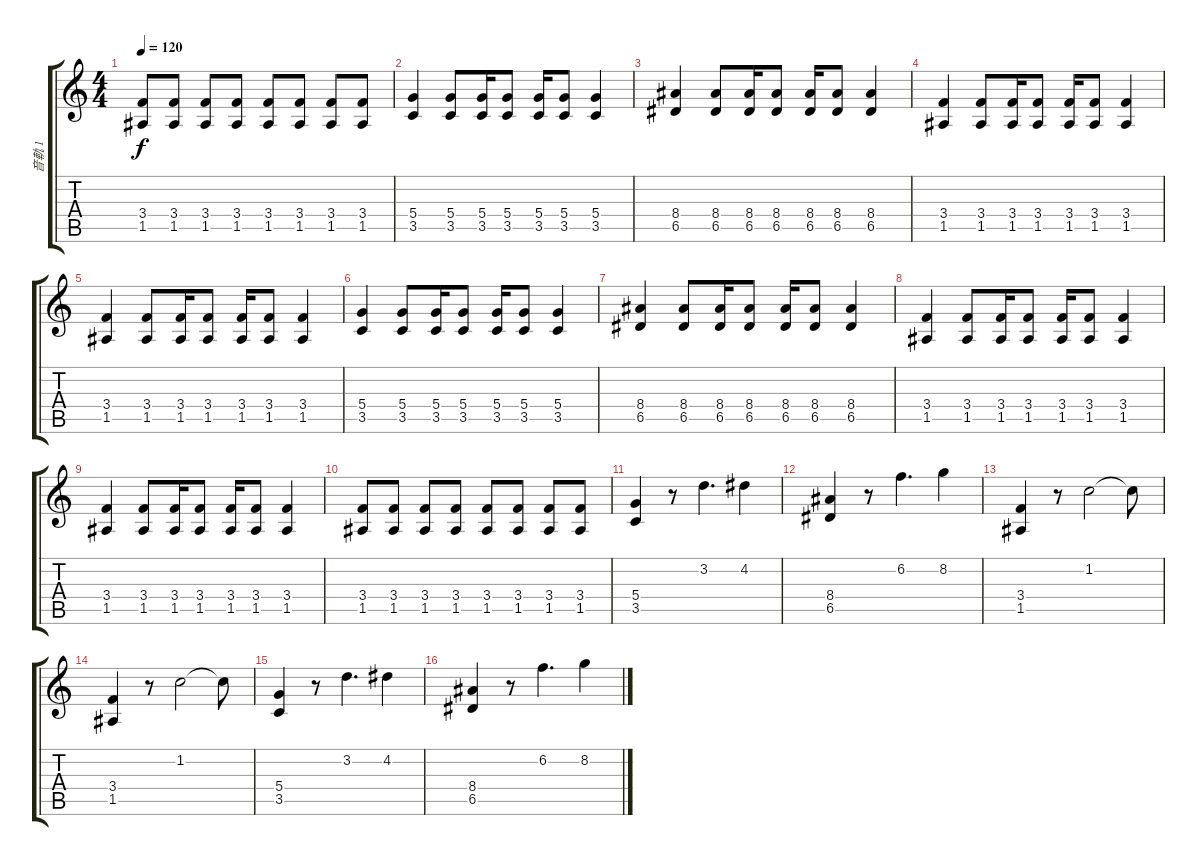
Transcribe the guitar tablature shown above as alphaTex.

\track ("音軌 1" "音軌 1") {instrument overdrivenguitar}
\staff {score tabs}
\tuning (E4 B3 G3 D3 A2 E2) {hide}
\ts (4 4)
\tempo 120
\clef g2
\ks c
(3.4 1.5).8{dy f} (3.4 1.5).8 (3.4 1.5).8 (3.4 1.5).8 (3.4 1.5).8 (3.4 1.5).8 (3.4 1.5).8 (3.4 1.5).8 |
(5.4 3.5).4 (5.4 3.5).8 (5.4 3.5).16 (5.4 3.5).8 (5.4 3.5).16 (5.4 3.5).8 (5.4 3.5).4 |
(8.4 6.5).4 (8.4 6.5).8 (8.4 6.5).16 (8.4 6.5).8 (8.4 6.5).16 (8.4 6.5).8 (8.4 6.5).4 |
(3.4 1.5).4 (3.4 1.5).8 (3.4 1.5).16 (3.4 1.5).8 (3.4 1.5).16 (3.4 1.5).8 (3.4 1.5).4 |
(3.4 1.5).4 (3.4 1.5).8 (3.4 1.5).16 (3.4 1.5).8 (3.4 1.5).16 (3.4 1.5).8 (3.4 1.5).4 |
(5.4 3.5).4 (5.4 3.5).8 (5.4 3.5).16 (5.4 3.5).8 (5.4 3.5).16 (5.4 3.5).8 (5.4 3.5).4 |
(8.4 6.5).4 (8.4 6.5).8 (8.4 6.5).16 (8.4 6.5).8 (8.4 6.5).16 (8.4 6.5).8 (8.4 6.5).4 |
(3.4 1.5).4 (3.4 1.5).8 (3.4 1.5).16 (3.4 1.5).8 (3.4 1.5).16 (3.4 1.5).8 (3.4 1.5).4 |
(3.4 1.5).4 (3.4 1.5).8 (3.4 1.5).16 (3.4 1.5).8 (3.4 1.5).16 (3.4 1.5).8 (3.4 1.5).4 |
(3.4 1.5).8 (3.4 1.5).8 (3.4 1.5).8 (3.4 1.5).8 (3.4 1.5).8 (3.4 1.5).8 (3.4 1.5).8 (3.4 1.5).8 |
(5.4 3.5).4 r.8 3.2.4{d} 4.2.4 |
(8.4 6.5).4 r.8 6.2.4{d} 8.2.4 |
(3.4 1.5).4 r.8 1.2.2 1.2{t}.8 |
(3.4 1.5).4 r.8 1.2.2 1.2{t}.8 |
(5.4 3.5).4 r.8 3.2.4{d} 4.2.4 |
(8.4 6.5).4 r.8 6.2.4{d} 8.2.4
